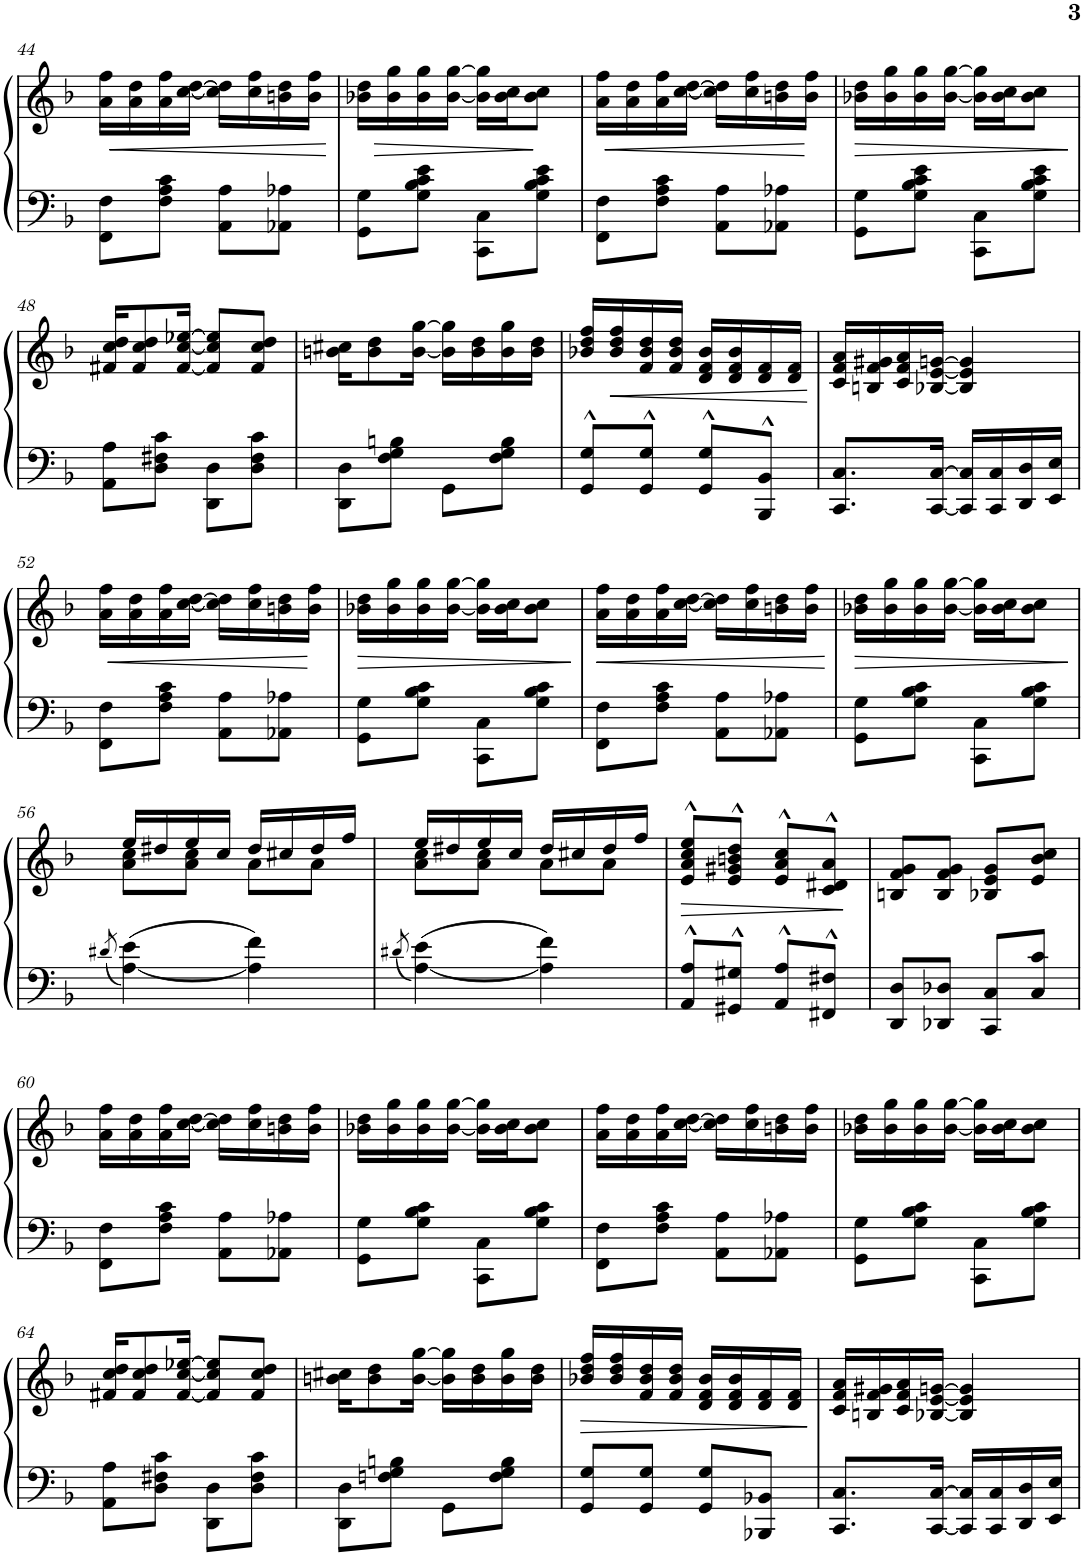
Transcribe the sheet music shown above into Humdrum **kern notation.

**kern	**kern	**dynam
*part1	*part1	*part1
*staff2	*staff1	*staff1/2
*I"Piano	*	*
*I'Pno.	*	*
!!LO:PB:g=z
*clefF4	*clefG2	*
*k[b-]	*k[b-]	*
*M2/4	*M2/4	*
=44	=44	=44
8FF\ 8F\L	16a\ 16ff\LL	.
!	!	!LO:HP:b
.	16a\ 16dd\	<
8F\ 8A\ 8c\J	16a\ 16ff\	.
.	[16cc\ [16dd\JJ	.
8AA\ 8A\L	16cc\] 16dd\]LL	.
.	16cc\ 16ff\	.
8AA-X\ 8A-X\J	16bn\ 16dd\	.
.	16b\ 16ff\JJ	.
.	.	[
=45	=45	=45
!	!	!LO:HP:b
8GG\ 8G\L	16b-X\ 16dd\LL	>
.	16b-\ 16gg\	.
8G\ 8B-\ 8c\ 8e\J	16b-\ 16gg\	.
.	[16b-\ [16gg\JJ	.
8CC\ 8C\L	16b-\] 16gg\]LL	.
.	16b-\ 16cc\J	.
8G\ 8B-\ 8c\ 8e\J	8b-\ 8cc\J	.
.	.	]
=46	=46	=46
!	!	!LO:HP:b
8FF\ 8F\L	16a\ 16ff\LL	<
.	16a\ 16dd\	.
8F\ 8A\ 8c\J	16a\ 16ff\	.
.	[16cc\ [16dd\JJ	.
8AA\ 8A\L	16cc\] 16dd\]LL	.
.	16cc\ 16ff\	.
8AA-X\ 8A-X\J	16bn\ 16dd\	.
.	16b\ 16ff\JJ	.
.	.	[
=47	=47	=47
!	!	!LO:HP:b
8GG\ 8G\L	16b-X\ 16dd\LL	>
.	16b-\ 16gg\	.
8G\ 8B-\ 8c\ 8e\J	16b-\ 16gg\	.
.	[16b-\ [16gg\JJ	.
8CC\ 8C\L	16b-\] 16gg\]LL	.
.	16b-\ 16cc\J	.
8G\ 8B-\ 8c\ 8e\J	8b-\ 8cc\J	.
.	.	]
!!LO:LB:g=z
=48	=48	=48
8AA\ 8A\L	16f#X/ 16cc/ 16dd/KL	.
.	8f#/ 8cc/ 8dd/	.
8D\ 8F#X\ 8c\J	.	.
.	[16f#/ [16cc/ [16ee-X/Jk	.
8DD\ 8D\L	8f#/] 8cc/] 8ee-/]L	.
8D\ 8F#\ 8c\J	8f#/ 8cc/ 8dd/J	.
=49	=49	=49
8DD\ 8D\L	16bn\ 16cc#X\KL	.
.	8b\ 8dd\	.
8F\ 8G\ 8Bn\J	.	.
.	[16b\ [16gg\Jk	.
8GG\L	16b\] 16gg\]LL	.
.	16b\ 16dd\	.
8F\ 8G\ 8B\J	16b\ 16gg\	.
.	16b\ 16dd\JJ	.
=50	=50	=50
8GG/^^ 8G/^^L	16b-X/ 16dd/ 16ff/LL	.
!	!	!LO:HP:b
.	16b-/ 16dd/ 16ff/	<
8GG/^^ 8G/^^J	16f/ 16b-/ 16dd/	.
.	16f/ 16b-/ 16dd/JJ	.
8GG/^^ 8G/^^L	16d/ 16f/ 16b-/LL	.
.	16d/ 16f/ 16b-/	.
8BBB-/^^ 8BB-/^^J	16d/ 16f/	.
.	16d/ 16f/JJ	.
.	.	[
=51	=51	=51
8.CC/ 8.C/L	16c/ 16f/ 16a/LL	.
.	16Bn/ 16f/ 16g#X/	.
.	16c/ 16f/ 16a/	.
[16CC/ [16C/Jk	[16B-X/ [16e/ [16gn/JJ	.
16CC/] 16C/]LL	4B-/] 4e/] 4g/]	.
16CC/ 16C/	.	.
16DD/ 16D/	.	.
16EE/ 16E/JJ	.	.
!!LO:LB:g=z
=52	=52	=52
!	!	!LO:HP:b
8FF\ 8F\L	16a\ 16ff\LL	<
.	16a\ 16dd\	.
8F\ 8A\ 8c\J	16a\ 16ff\	.
.	[16cc\ [16dd\JJ	.
8AA\ 8A\L	16cc\] 16dd\]LL	.
.	16cc\ 16ff\	.
8AA-X\ 8A-X\J	16bn\ 16dd\	.
.	16b\ 16ff\JJ	.
.	.	[
=53	=53	=53
!	!	!LO:HP:b
8GG\ 8G\L	16b-X\ 16dd\LL	>
.	16b-\ 16gg\	.
8G\ 8B-\ 8c\J	16b-\ 16gg\	.
.	[16b-\ [16gg\JJ	.
8CC\ 8C\L	16b-\] 16gg\]LL	.
.	16b-\ 16cc\J	.
8G\ 8B-\ 8c\J	8b-\ 8cc\J	.
.	.	]
=54	=54	=54
!	!	!LO:HP:b
8FF\ 8F\L	16a\ 16ff\LL	<
.	16a\ 16dd\	.
8F\ 8A\ 8c\J	16a\ 16ff\	.
.	[16cc\ [16dd\JJ	.
8AA\ 8A\L	16cc\] 16dd\]LL	.
.	16cc\ 16ff\	.
8AA-X\ 8A-X\J	16bn\ 16dd\	.
.	16b\ 16ff\JJ	.
.	.	[
=55	=55	=55
!	!	!LO:HP:b
8GG\ 8G\L	16b-X\ 16dd\LL	>
.	16b-\ 16gg\	.
8G\ 8B-\ 8c\J	16b-\ 16gg\	.
.	[16b-\ [16gg\JJ	.
8CC\ 8C\L	16b-\] 16gg\]LL	.
.	16b-\ 16cc\J	.
8G\ 8B-\ 8c\J	8b-\ 8cc\J	.
.	.	]
!!LO:LB:g=z
=56	=56	=56
8qd#X/	.	.
*	*^	*
[4A\ 4e\	16ee/LL	8a\ 8cc\L	.
.	16dd#X/	.	.
.	16ee/	8a\ 8cc\J	.
.	16cc/JJ	.	.
4A\] 4f\	16dd#/LL	8a\L	.
.	16cc#X/	.	.
.	16dd#/	8a\J	.
.	16ff/JJ	.	.
=57	=57	=57	=57
8qd#X/	.	.	.
[4A\ 4e\	16ee/LL	8a\ 8cc\L	.
.	16dd#X/	.	.
.	16ee/	8a\ 8cc\J	.
.	16cc/JJ	.	.
4A\] 4f\	16dd#/LL	8a\L	.
.	16cc#X/	.	.
.	16dd#/	8a\J	.
.	16ff/JJ	.	.
*	*v	*v	*
=58	=58	=58
!	!	!LO:HP:b
8AA/^^ 8A/^^L	8e/^^ 8a/^^ 8cc/^^ 8ee/^^L	>
8GG#X/^^ 8G#X/^^J	8e/^^ 8g#X/^^ 8bn/^^ 8dd/^^J	.
8AA/^^ 8A/^^L	8e/^^ 8a/^^ 8cc/^^L	.
8FF#X/^^ 8F#X/^^J	8c/^^ 8d#X/^^ 8a/^^J	.
.	.	]
=59	=59	=59
8DD/ 8D/L	8Bn/ 8f/ 8g/L	.
8DD-X/ 8D-X/J	8B/ 8f/ 8g/J	.
8CC/ 8C/L	8B-X/ 8e/ 8g/L	.
8C/ 8c/J	8e/ 8b-/ 8cc/J	.
!!LO:LB:g=z
=60	=60	=60
8FF\ 8F\L	16a\ 16ff\LL	.
.	16a\ 16dd\	.
8F\ 8A\ 8c\J	16a\ 16ff\	.
.	[16cc\ [16dd\JJ	.
8AA\ 8A\L	16cc\] 16dd\]LL	.
.	16cc\ 16ff\	.
8AA-X\ 8A-X\J	16bn\ 16dd\	.
.	16b\ 16ff\JJ	.
=61	=61	=61
8GG\ 8G\L	16b-X\ 16dd\LL	.
.	16b-\ 16gg\	.
8G\ 8B-\ 8c\J	16b-\ 16gg\	.
.	[16b-\ [16gg\JJ	.
8CC\ 8C\L	16b-\] 16gg\]LL	.
.	16b-\ 16cc\J	.
8G\ 8B-\ 8c\J	8b-\ 8cc\J	.
=62	=62	=62
8FF\ 8F\L	16a\ 16ff\LL	.
.	16a\ 16dd\	.
8F\ 8A\ 8c\J	16a\ 16ff\	.
.	[16cc\ [16dd\JJ	.
8AA\ 8A\L	16cc\] 16dd\]LL	.
.	16cc\ 16ff\	.
8AA-X\ 8A-X\J	16bn\ 16dd\	.
.	16b\ 16ff\JJ	.
=63	=63	=63
8GG\ 8G\L	16b-X\ 16dd\LL	.
.	16b-\ 16gg\	.
8G\ 8B-\ 8c\J	16b-\ 16gg\	.
.	[16b-\ [16gg\JJ	.
8CC\ 8C\L	16b-\] 16gg\]LL	.
.	16b-\ 16cc\J	.
8G\ 8B-\ 8c\J	8b-\ 8cc\J	.
!!LO:LB:g=z
=64	=64	=64
8AA\ 8A\L	16f#X/ 16cc/ 16dd/KL	.
.	8f#/ 8cc/ 8dd/	.
8D\ 8F#X\ 8c\J	.	.
.	[16f#/ [16cc/ [16ee-X/Jk	.
8DD\ 8D\L	8f#/] 8cc/] 8ee-/]L	.
8D\ 8F#\ 8c\J	8f#/ 8cc/ 8dd/J	.
=65	=65	=65
8DD\ 8D\L	16bn\ 16cc#X\KL	.
.	8b\ 8dd\	.
8Fn\ 8G\ 8Bn\J	.	.
.	[16b\ [16gg\Jk	.
8GG\L	16b\] 16gg\]LL	.
.	16b\ 16dd\	.
8F\ 8G\ 8B\J	16b\ 16gg\	.
.	16b\ 16dd\JJ	.
=66	=66	=66
!	!	!LO:HP:b
8GG/ 8G/L	16b-X/ 16dd/ 16ff/LL	>
.	16b-/ 16dd/ 16ff/	.
8GG/ 8G/J	16f/ 16b-/ 16dd/	.
.	16f/ 16b-/ 16dd/JJ	.
8GG/ 8G/L	16d/ 16f/ 16b-/LL	.
.	16d/ 16f/ 16b-/	.
8BBB-X/ 8BB-X/J	16d/ 16f/	.
.	16d/ 16f/JJ	.
.	.	]
=67	=67	=67
8.CC/ 8.C/L	16c/ 16f/ 16a/LL	.
.	16Bn/ 16f/ 16g#X/	.
.	16c/ 16f/ 16a/	.
[16CC/ [16C/Jk	[16B-X/ [16e/ [16gn/JJ	.
16CC/] 16C/]LL	4B-/] 4e/] 4g/]	.
16CC/ 16C/	.	.
16DD/ 16D/	.	.
16EE/ 16E/JJ	.	.
=	=	=
*-	*-	*-
